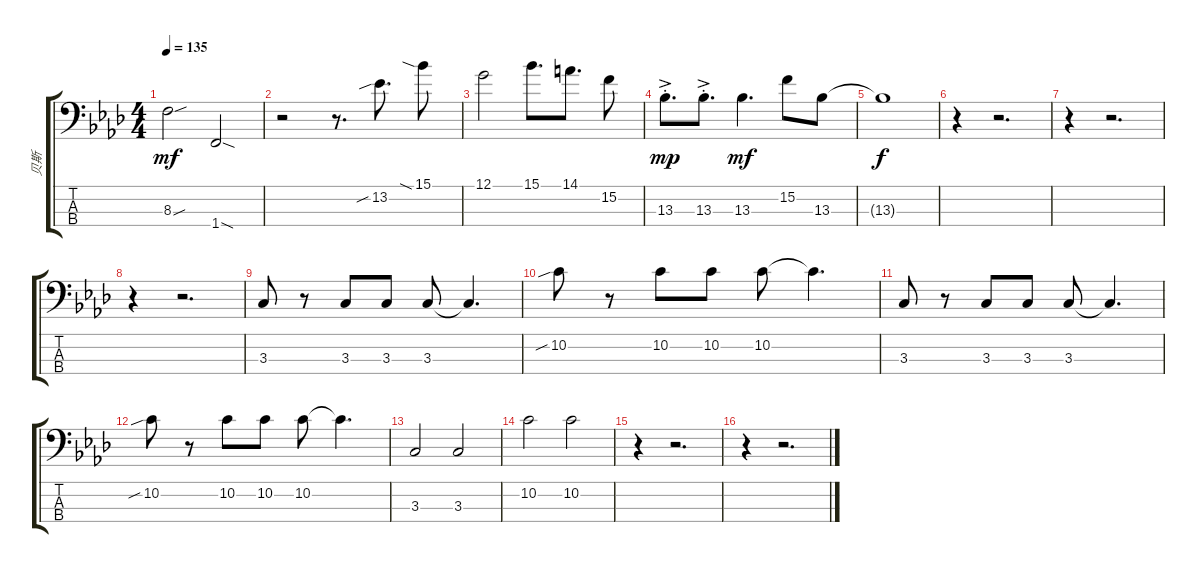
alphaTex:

\track ("贝斯" "贝斯") {instrument electricbassfinger}
\staff {score tabs}
\tuning (G2 D2 A1 E1) {hide}
\ts (4 4)
\tempo 135
\clef f4
\ks ab
8.3{sou}.2{dy mf} 1.4{sod}.2 |
r.2 r.8{d} 13.2{sib}.8{d} 15.1{sia}.8 |
12.1.2 15.1.8{d} 14.1.8{d} 15.2.8 |
13.3{ac st}.8{d dy mp} 13.3{ac st}.8{d} 13.3.4{d dy mf} 15.2.8 13.3.8 |
13.3{t}.1{dy f} |
r.4 r.2{d} |
r.4 r.2{d} |
r.4 r.2{d} |
3.3.8 r.8 3.3.8 3.3.8 3.3.8 3.3{t}.4{d} |
10.2{sib}.8 r.8 10.2.8 10.2.8 10.2.8 10.2{t}.4{d} |
3.3.8 r.8 3.3.8 3.3.8 3.3.8 3.3{t}.4{d} |
10.2{sib}.8 r.8 10.2.8 10.2.8 10.2.8 10.2{t}.4{d} |
3.3.2 3.3.2 |
10.2.2 10.2.2 |
r.4 r.2{d} |
r.4 r.2{d}
